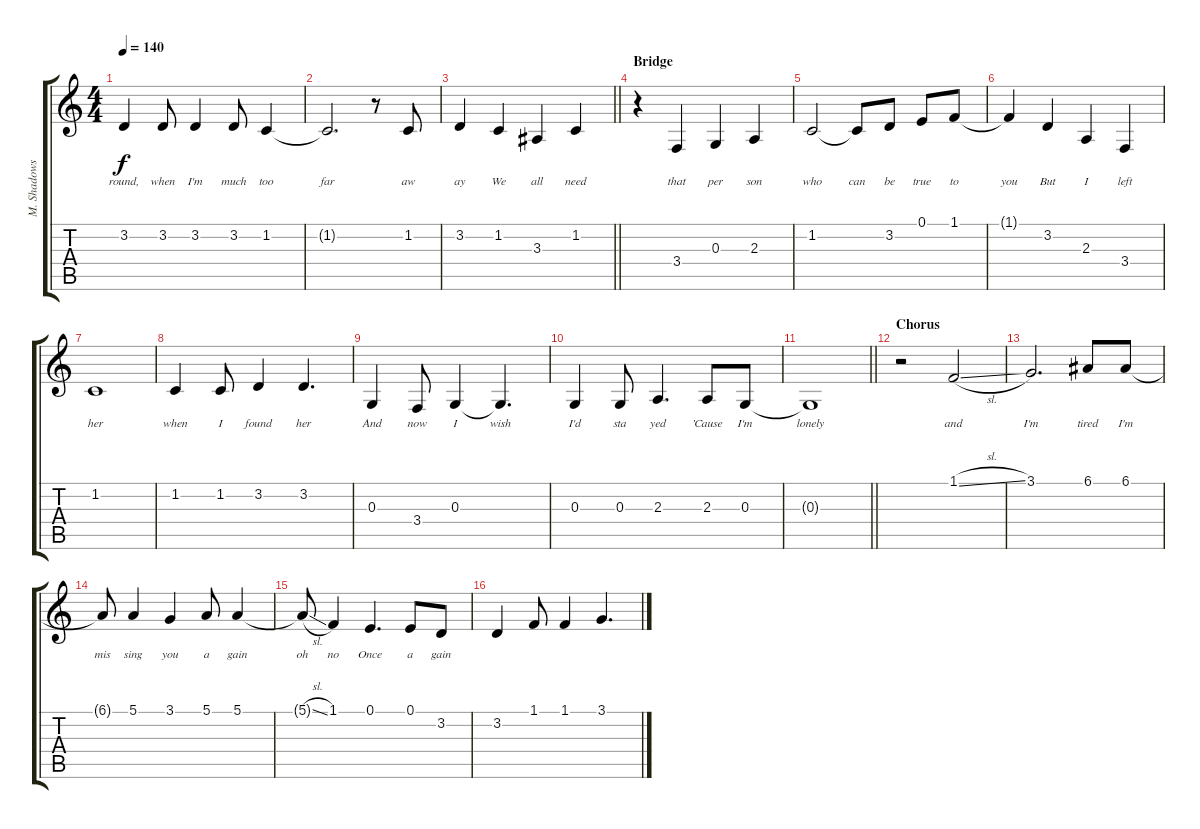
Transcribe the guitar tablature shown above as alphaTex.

\track ("M. Shadows" "M. Shadows") {instrument sopranosax}
\staff {score tabs}
\tuning (E4 B3 G3 D3 A2 E2) {hide}
\ts (4 4)
\tempo 140
\clef g2
\ks c
3.2.4{lyrics (0 "round,") lyrics (1 "") lyrics (2 "") lyrics (3 "") lyrics (4 "") dy f} 3.2.8{lyrics (0 "when") lyrics (1 "") lyrics (2 "") lyrics (3 "") lyrics (4 "")} 3.2.4{lyrics (0 "I'm") lyrics (1 "") lyrics (2 "") lyrics (3 "") lyrics (4 "")} 3.2.8{lyrics (0 "much") lyrics (1 "") lyrics (2 "") lyrics (3 "") lyrics (4 "")} 1.2.4{lyrics (0 "too") lyrics (1 "") lyrics (2 "") lyrics (3 "") lyrics (4 "")} |
1.2{t}.2{d lyrics (0 "far") lyrics (1 "") lyrics (2 "") lyrics (3 "") lyrics (4 "")} r.8 1.2.8{lyrics (0 "aw") lyrics (1 "") lyrics (2 "") lyrics (3 "") lyrics (4 "")} |
\barLineRight lightlight
3.2.4{lyrics (0 "ay") lyrics (1 "") lyrics (2 "") lyrics (3 "") lyrics (4 "")} 1.2.4{lyrics (0 "We") lyrics (1 "") lyrics (2 "") lyrics (3 "") lyrics (4 "")} 3.3.4{lyrics (0 "all") lyrics (1 "") lyrics (2 "") lyrics (3 "") lyrics (4 "")} 1.2.4{lyrics (0 "need") lyrics (1 "") lyrics (2 "") lyrics (3 "") lyrics (4 "")} |
\section ("" "Bridge")
r.4 3.4.4{lyrics (0 "that") lyrics (1 "") lyrics (2 "") lyrics (3 "") lyrics (4 "")} 0.3.4{lyrics (0 "per") lyrics (1 "") lyrics (2 "") lyrics (3 "") lyrics (4 "")} 2.3.4{lyrics (0 "son") lyrics (1 "") lyrics (2 "") lyrics (3 "") lyrics (4 "")} |
1.2.2{lyrics (0 "who") lyrics (1 "") lyrics (2 "") lyrics (3 "") lyrics (4 "")} 1.2{t}.8{lyrics (0 "can") lyrics (1 "") lyrics (2 "") lyrics (3 "") lyrics (4 "")} 3.2.8{lyrics (0 "be") lyrics (1 "") lyrics (2 "") lyrics (3 "") lyrics (4 "")} 0.1.8{lyrics (0 "true") lyrics (1 "") lyrics (2 "") lyrics (3 "") lyrics (4 "")} 1.1.8{lyrics (0 "to") lyrics (1 "") lyrics (2 "") lyrics (3 "") lyrics (4 "")} |
1.1{t}.4{lyrics (0 "you") lyrics (1 "") lyrics (2 "") lyrics (3 "") lyrics (4 "")} 3.2.4{lyrics (0 "But") lyrics (1 "") lyrics (2 "") lyrics (3 "") lyrics (4 "")} 2.3.4{lyrics (0 "I") lyrics (1 "") lyrics (2 "") lyrics (3 "") lyrics (4 "")} 3.4.4{lyrics (0 "left") lyrics (1 "") lyrics (2 "") lyrics (3 "") lyrics (4 "")} |
1.2.1{lyrics (0 "her") lyrics (1 "") lyrics (2 "") lyrics (3 "") lyrics (4 "")} |
1.2.4{lyrics (0 "when") lyrics (1 "") lyrics (2 "") lyrics (3 "") lyrics (4 "")} 1.2.8{lyrics (0 "I") lyrics (1 "") lyrics (2 "") lyrics (3 "") lyrics (4 "")} 3.2.4{lyrics (0 "found") lyrics (1 "") lyrics (2 "") lyrics (3 "") lyrics (4 "")} 3.2.4{d lyrics (0 "her") lyrics (1 "") lyrics (2 "") lyrics (3 "") lyrics (4 "")} |
0.3.4{lyrics (0 "And") lyrics (1 "") lyrics (2 "") lyrics (3 "") lyrics (4 "")} 3.4.8{lyrics (0 "now") lyrics (1 "") lyrics (2 "") lyrics (3 "") lyrics (4 "")} 0.3.4{lyrics (0 "I") lyrics (1 "") lyrics (2 "") lyrics (3 "") lyrics (4 "")} 0.3{t}.4{d lyrics (0 "wish") lyrics (1 "") lyrics (2 "") lyrics (3 "") lyrics (4 "")} |
0.3.4{lyrics (0 "I'd") lyrics (1 "") lyrics (2 "") lyrics (3 "") lyrics (4 "")} 0.3.8{lyrics (0 "sta") lyrics (1 "") lyrics (2 "") lyrics (3 "") lyrics (4 "")} 2.3.4{d lyrics (0 "yed") lyrics (1 "") lyrics (2 "") lyrics (3 "") lyrics (4 "")} 2.3.8{lyrics (0 "’Cause") lyrics (1 "") lyrics (2 "") lyrics (3 "") lyrics (4 "")} 0.3.8{lyrics (0 "I'm") lyrics (1 "") lyrics (2 "") lyrics (3 "") lyrics (4 "")} |
\barLineRight lightlight
0.3{t}.1{lyrics (0 "lonely") lyrics (1 "") lyrics (2 "") lyrics (3 "") lyrics (4 "")} |
\section ("" "Chorus")
r.2 1.1{sl}.2{lyrics (0 "and") lyrics (1 "") lyrics (2 "") lyrics (3 "") lyrics (4 "")} |
3.1.2{d lyrics (0 "I'm") lyrics (1 "") lyrics (2 "") lyrics (3 "") lyrics (4 "")} 6.1.8{lyrics (0 "tired") lyrics (1 "") lyrics (2 "") lyrics (3 "") lyrics (4 "")} 6.1.8{lyrics (0 "I'm") lyrics (1 "") lyrics (2 "") lyrics (3 "") lyrics (4 "")} |
6.1{t}.8{lyrics (0 "mis") lyrics (1 "") lyrics (2 "") lyrics (3 "") lyrics (4 "")} 5.1.4{lyrics (0 "sing") lyrics (1 "") lyrics (2 "") lyrics (3 "") lyrics (4 "")} 3.1.4{lyrics (0 "you") lyrics (1 "") lyrics (2 "") lyrics (3 "") lyrics (4 "")} 5.1.8{lyrics (0 "a") lyrics (1 "") lyrics (2 "") lyrics (3 "") lyrics (4 "")} 5.1.4{lyrics (0 "gain") lyrics (1 "") lyrics (2 "") lyrics (3 "") lyrics (4 "")} |
5.1{sl t}.8{lyrics (0 "oh") lyrics (1 "") lyrics (2 "") lyrics (3 "") lyrics (4 "")} 1.1.4{lyrics (0 "no") lyrics (1 "") lyrics (2 "") lyrics (3 "") lyrics (4 "")} 0.1.4{d lyrics (0 "Once") lyrics (1 "") lyrics (2 "") lyrics (3 "") lyrics (4 "")} 0.1.8{lyrics (0 "a") lyrics (1 "") lyrics (2 "") lyrics (3 "") lyrics (4 "")} 3.2.8{lyrics (0 "gain") lyrics (1 "") lyrics (2 "") lyrics (3 "") lyrics (4 "")} |
3.2.4 1.1.8 1.1.4 3.1.4{d}
